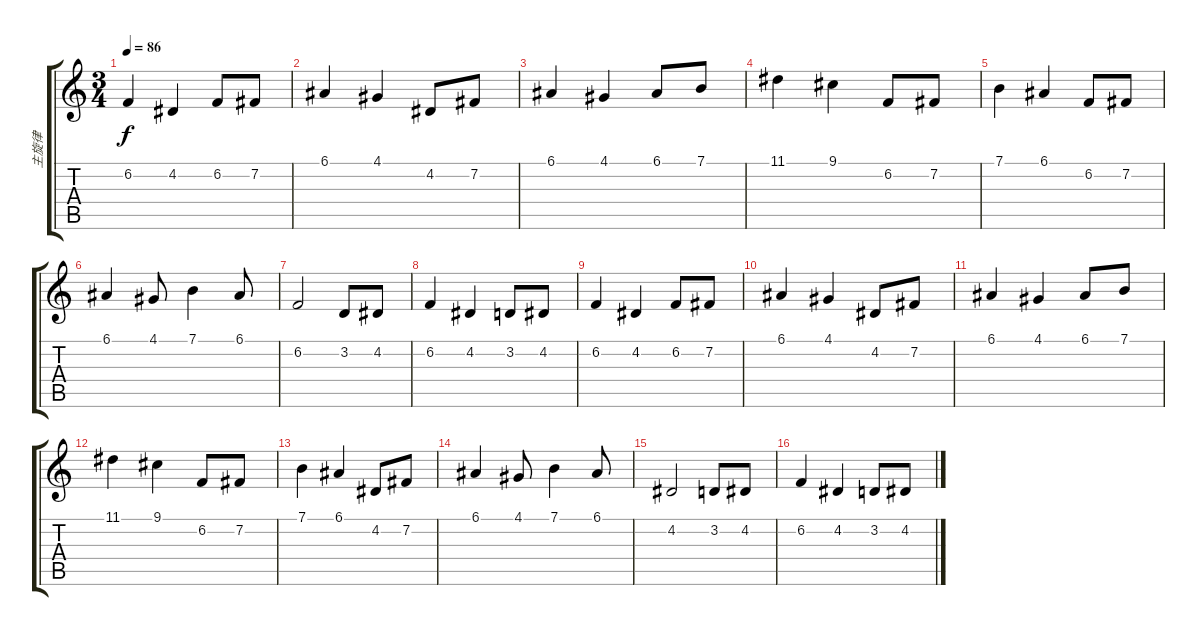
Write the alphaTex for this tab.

\track ("主旋律" "主旋律") {instrument stringensemble1}
\staff {score tabs}
\tuning (E4 B3 G3 D3 A2 E2) {hide}
\ts (3 4)
\tempo 86
\clef g2
\ks c
6.2.4{dy f} 4.2.4 6.2.8 7.2.8 |
6.1.4 4.1.4 4.2.8 7.2.8 |
6.1.4 4.1.4 6.1.8 7.1.8 |
11.1.4 9.1.4 6.2.8 7.2.8 |
7.1.4 6.1.4 6.2.8 7.2.8 |
6.1.4 4.1.8 7.1.4 6.1.8 |
6.2.2 3.2.8 4.2.8 |
6.2.4 4.2.4 3.2.8 4.2.8 |
6.2.4 4.2.4 6.2.8 7.2.8 |
6.1.4 4.1.4 4.2.8 7.2.8 |
6.1.4 4.1.4 6.1.8 7.1.8 |
11.1.4 9.1.4 6.2.8 7.2.8 |
7.1.4 6.1.4 4.2.8 7.2.8 |
6.1.4 4.1.8 7.1.4 6.1.8 |
4.2.2 3.2.8 4.2.8 |
6.2.4 4.2.4 3.2.8 4.2.8
